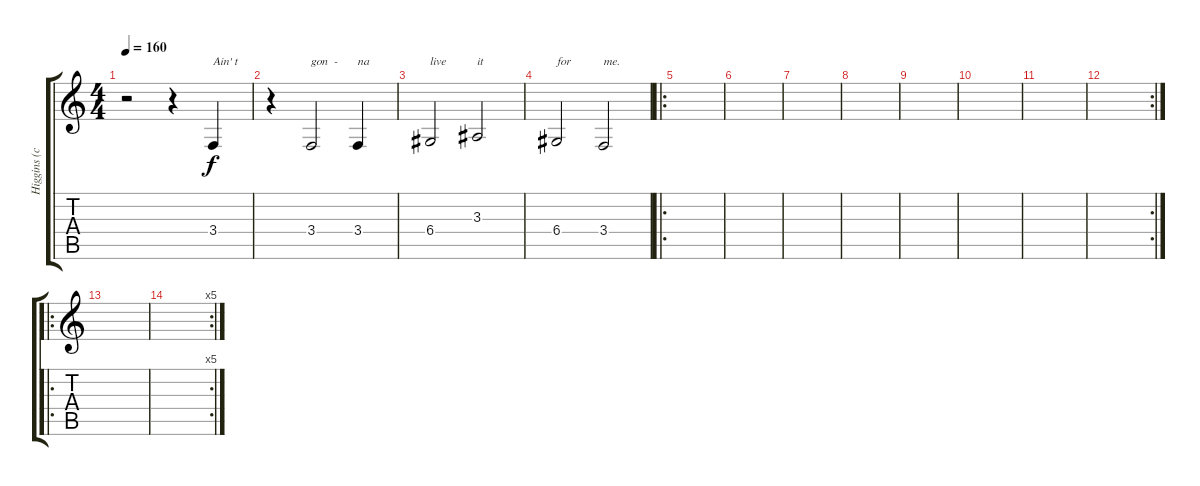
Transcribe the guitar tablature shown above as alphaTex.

\track ("Higgins (choeurs)" "Higgins (c") {instrument mutedtrumpet}
\staff {score tabs}
\tuning (E4 B3 G3 D3 A2 E2) {hide}
\ts (4 4)
\tempo 160
\clef g2
\ks c
r.2{dy f} r.4 3.4.4{txt "Ain' t"} |
r.4 3.4.2{txt "gon  -"} 3.4.4{txt "na"} |
6.4.2{txt "live"} 3.3.2{txt "it"} |
6.4.2{txt "for"} 3.4.2{txt "me."} |
\ro
|
|
|
|
|
|
|
\rc 2
|
\ro
|
\rc 5
